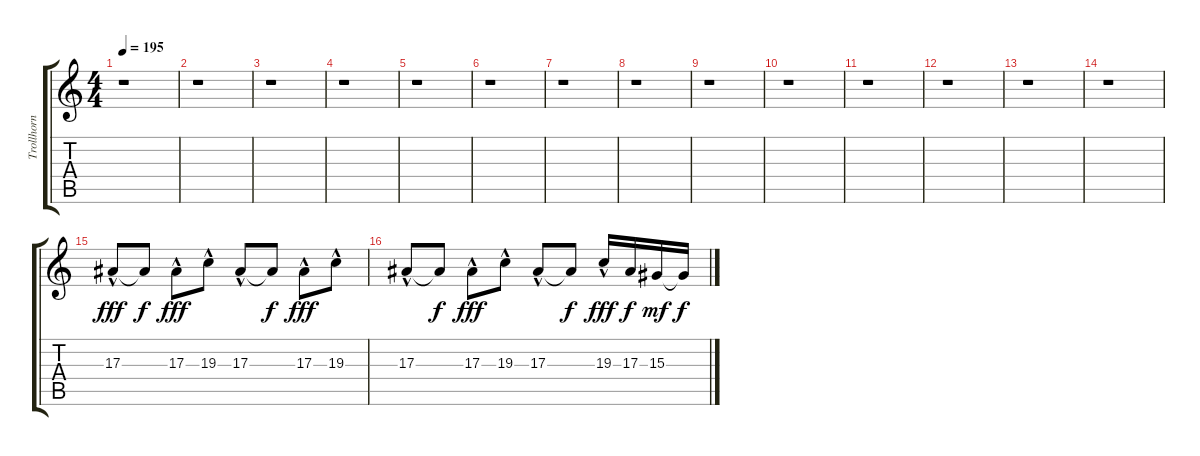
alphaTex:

\track ("Trollhorn" "Trollhorn") {instrument woodblock}
\staff {score tabs}
\tuning (D4 A3 F3 C3 G2 D2) {hide}
\ts (4 4)
\tempo 195
\clef g2
\ks c
r.1{dy fff} |
r.1 |
r.1 |
r.1 |
r.1 |
r.1 |
r.1 |
r.1 |
r.1 |
r.1 |
r.1 |
r.1 |
r.1 |
r.1 |
17.3{hac}.8 17.3{t}.8{dy f} 17.3{hac}.8{dy fff} 19.3{hac}.8 17.3{hac}.8 17.3{t}.8{dy f} 17.3{hac}.8{dy fff} 19.3{hac}.8 |
17.3{hac}.8 17.3{t}.8{dy f} 17.3{hac}.8{dy fff} 19.3{hac}.8 17.3{hac}.8 17.3{t}.8{dy f} 19.3{hac}.16{dy fff} 17.3.16{dy f} 15.3.16{dy mf} 15.3{t}.16{dy f}
